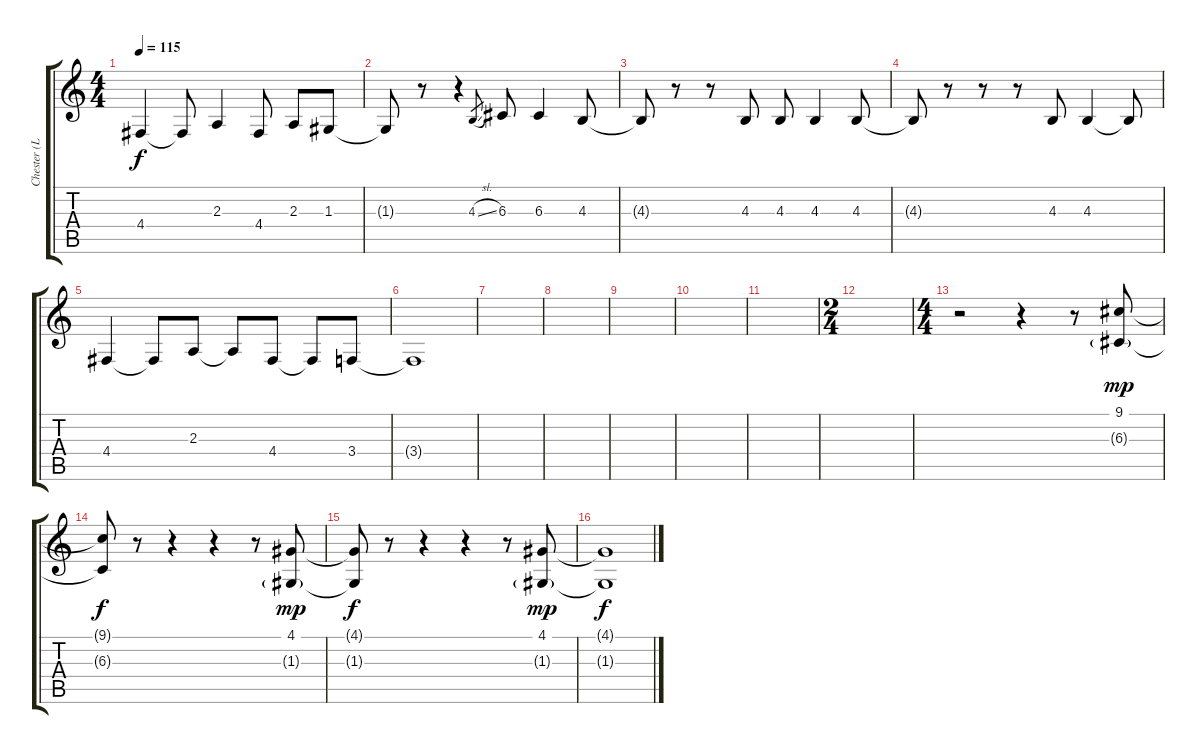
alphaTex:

\track ("Chester (Lyrics)" "Chester (L") {instrument oboe}
\staff {score tabs}
\tuning (E4 B3 G3 D3 A2 E2) {hide}
\ts (4 4)
\tempo 115
\clef g2
\ks c
4.4.4{dy f volume 10 instrument flute} 4.4{t}.8 2.3.4 4.4.8 2.3.8 1.3.8 |
1.3{t}.8{volume 10 instrument flute} r.8 r.4 4.3{sl}.8{gr} 6.3.8 6.3.4 4.3.8 |
4.3{t}.8{volume 10 instrument flute} r.8 r.8 4.3.8 4.3.8 4.3.4 4.3.8 |
4.3{t}.8{volume 10 instrument flute} r.8 r.8 r.8 4.3.8 4.3.4 4.3{t}.8 |
4.4.4{volume 10 instrument flute} 4.4{t}.8 2.3.8 2.3{t}.8 4.4.8 4.4{t}.8 3.4.8 |
3.4{t}.1{volume 5} |
|
|
|
|
|
\ts (2 4)
|
\ts (4 4)
r.2 r.4 r.8 (9.1 6.3{g}).8{dy mp volume 14 instrument oboe} |
(9.1{t} 6.3{t}).8{dy f} r.8 r.4 r.4 r.8 (4.1 1.3{g}).8{dy mp instrument oboe} |
(4.1{t} 1.3{t}).8{dy f} r.8 r.4 r.4 r.8 (4.1 1.3{g}).8{dy mp instrument oboe} |
(4.1{t} 1.3{t}).1{dy f}
